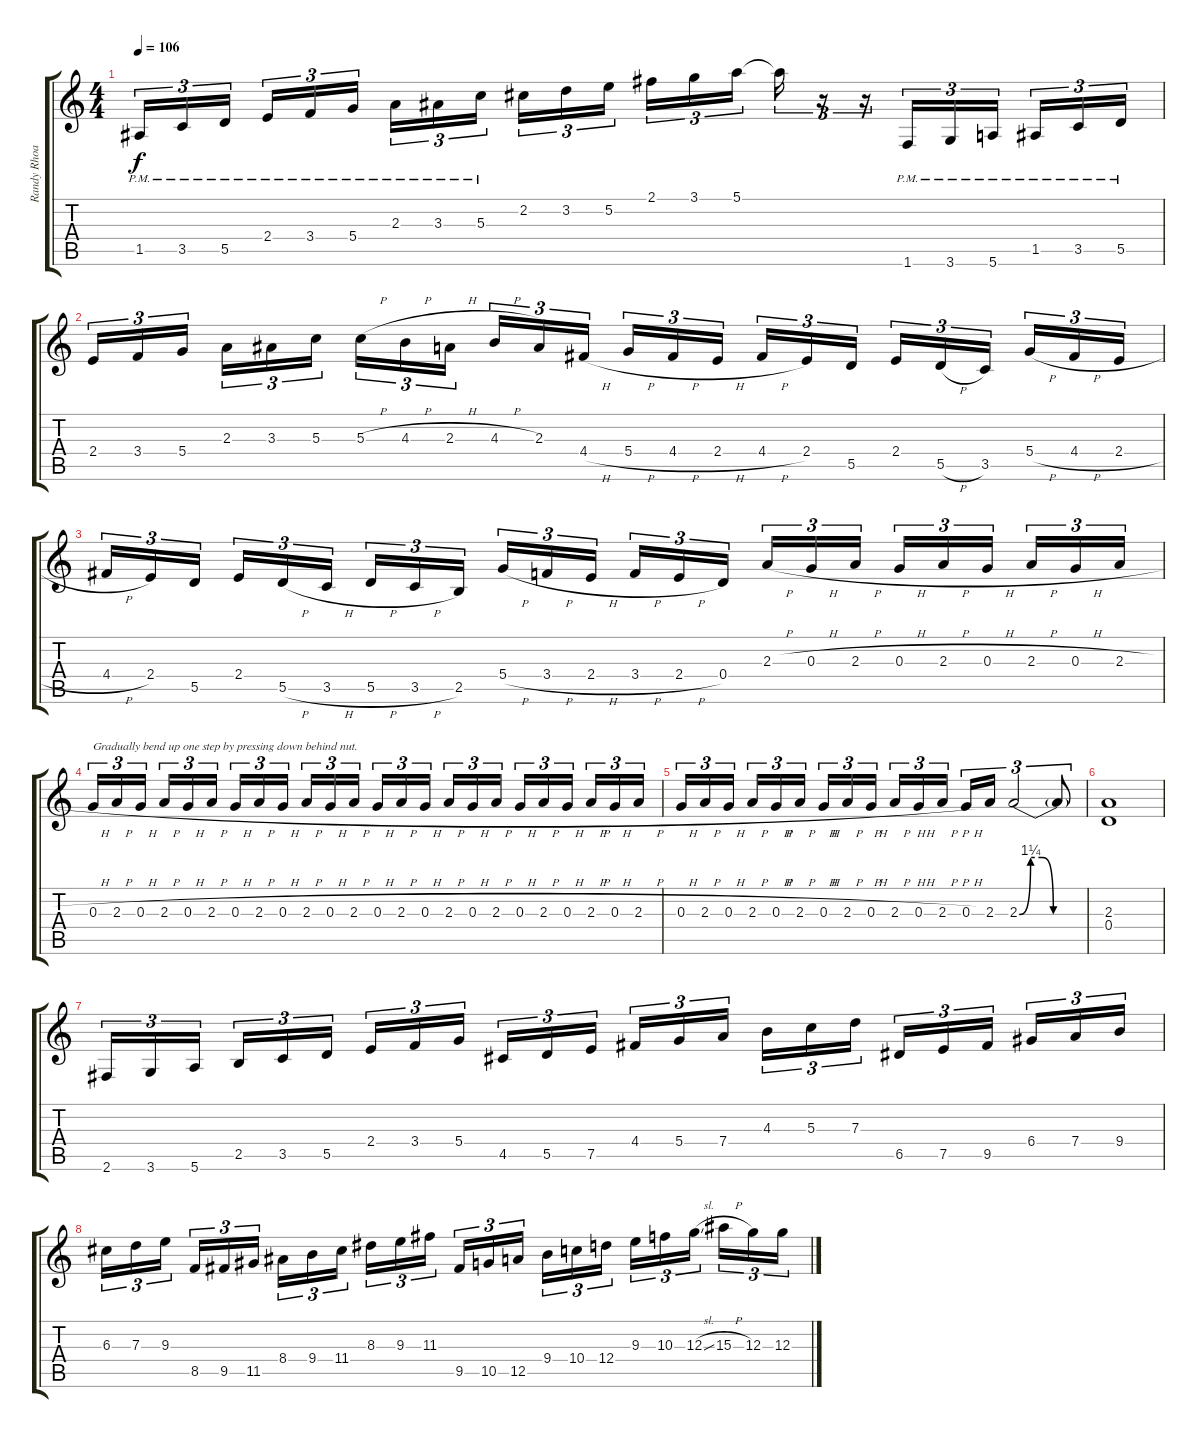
\track ("Randy Rhoads" "Randy Rhoa") {instrument overdrivenguitar}
\staff {score tabs}
\tuning (E4 B3 G3 D3 A2 E2) {hide}
\ts (4 4)
\tempo 106
\clef g2
\ks c
1.5{pm}.16{tu (3 2) dy f} 3.5{pm}.16{tu (3 2)} 5.5{pm}.16{tu (3 2) beam splitsecondary} 2.4{pm}.16{tu (3 2)} 3.4{pm}.16{tu (3 2)} 5.4{pm}.16{tu (3 2)} 2.3{pm}.16{tu (3 2)} 3.3{pm}.16{tu (3 2)} 5.3{pm}.16{tu (3 2) beam splitsecondary} 2.2.16{tu (3 2)} 3.2.16{tu (3 2)} 5.2.16{tu (3 2)} 2.1.16{tu (3 2)} 3.1.16{tu (3 2)} 5.1.16{tu (3 2) beam splitsecondary} 5.1{t}.16{tu (3 2)} r.16{tu (3 2)} r.16{tu (3 2)} 1.6{pm}.16{tu (3 2)} 3.6{pm}.16{tu (3 2)} 5.6{pm}.16{tu (3 2) beam splitsecondary} 1.5{pm}.16{tu (3 2)} 3.5{pm}.16{tu (3 2)} 5.5{pm}.16{tu (3 2)} |
2.4.16{tu (3 2)} 3.4.16{tu (3 2)} 5.4.16{tu (3 2) beam splitsecondary} 2.3.16{tu (3 2)} 3.3.16{tu (3 2)} 5.3.16{tu (3 2)} 5.3{h}.16{tu (3 2)} 4.3{h}.16{tu (3 2)} 2.3{h}.16{tu (3 2) beam splitsecondary} 4.3{h}.16{tu (3 2)} 2.3.16{tu (3 2)} 4.4{h}.16{tu (3 2)} 5.4{h}.16{tu (3 2)} 4.4{h}.16{tu (3 2)} 2.4{h}.16{tu (3 2) beam splitsecondary} 4.4{h}.16{tu (3 2)} 2.4.16{tu (3 2)} 5.5.16{tu (3 2)} 2.4.16{tu (3 2)} 5.5{h}.16{tu (3 2)} 3.5.16{tu (3 2) beam splitsecondary} 5.4{h}.16{tu (3 2)} 4.4{h}.16{tu (3 2)} 2.4{h}.16{tu (3 2)} |
4.4{h}.16{tu (3 2)} 2.4.16{tu (3 2)} 5.5.16{tu (3 2) beam splitsecondary} 2.4.16{tu (3 2)} 5.5{h}.16{tu (3 2)} 3.5{h}.16{tu (3 2)} 5.5{h}.16{tu (3 2)} 3.5{h}.16{tu (3 2)} 2.5.16{tu (3 2) beam splitsecondary} 5.4{h}.16{tu (3 2)} 3.4{h}.16{tu (3 2)} 2.4{h}.16{tu (3 2)} 3.4{h}.16{tu (3 2)} 2.4{h}.16{tu (3 2)} 0.4.16{tu (3 2) beam splitsecondary} 2.3{h}.16{tu (3 2)} 0.3{h}.16{tu (3 2)} 2.3{h}.16{tu (3 2)} 0.3{h}.16{tu (3 2)} 2.3{h}.16{tu (3 2)} 0.3{h}.16{tu (3 2) beam splitsecondary} 2.3{h}.16{tu (3 2)} 0.3{h}.16{tu (3 2)} 2.3{h}.16{tu (3 2)} |
0.3{h}.16{tu (3 2) txt "Gradually bend up one step by pressing down behind nut."} 2.3{h}.16{tu (3 2)} 0.3{h}.16{tu (3 2) beam splitsecondary} 2.3{h}.16{tu (3 2)} 0.3{h}.16{tu (3 2)} 2.3{h}.16{tu (3 2)} 0.3{h}.16{tu (3 2)} 2.3{h}.16{tu (3 2)} 0.3{h}.16{tu (3 2) beam splitsecondary} 2.3{h}.16{tu (3 2)} 0.3{h}.16{tu (3 2)} 2.3{h}.16{tu (3 2)} 0.3{h}.16{tu (3 2)} 2.3{h}.16{tu (3 2)} 0.3{h}.16{tu (3 2) beam splitsecondary} 2.3{h}.16{tu (3 2)} 0.3{h}.16{tu (3 2)} 2.3{h}.16{tu (3 2)} 0.3{h}.16{tu (3 2)} 2.3{h}.16{tu (3 2)} 0.3{h}.16{tu (3 2) beam splitsecondary} 2.3{h}.16{tu (3 2)} 0.3{h}.16{tu (3 2)} 2.3{h}.16{tu (3 2)} |
0.3{h}.16{tu (3 2)} 2.3{h}.16{tu (3 2)} 0.3{h}.16{tu (3 2) beam splitsecondary} 2.3{h}.16{tu (3 2)} 0.3{h}.16{tu (3 2)} 2.3{h}.16{tu (3 2)} 0.3{h}.16{tu (3 2)} 2.3{h}.16{tu (3 2)} 0.3{h}.16{tu (3 2) beam splitsecondary} 2.3{h}.16{tu (3 2)} 0.3{h}.16{tu (3 2)} 2.3{h}.16{tu (3 2)} 0.3{h}.16{tu (3 2)} 2.3.16{tu (3 2)} 2.3{be (custom 0 0 10 5 20 5 30 0 60 0)}.2{tu (3 2)} 2.3{t}.8{tu (3 2)} |
(2.3 0.4).1 |
2.6.16{tu (3 2)} 3.6.16{tu (3 2)} 5.6.16{tu (3 2) beam splitsecondary} 2.5.16{tu (3 2)} 3.5.16{tu (3 2)} 5.5.16{tu (3 2)} 2.4.16{tu (3 2)} 3.4.16{tu (3 2)} 5.4.16{tu (3 2) beam splitsecondary} 4.5.16{tu (3 2)} 5.5.16{tu (3 2)} 7.5.16{tu (3 2)} 4.4.16{tu (3 2)} 5.4.16{tu (3 2)} 7.4.16{tu (3 2) beam splitsecondary} 4.3.16{tu (3 2)} 5.3.16{tu (3 2)} 7.3.16{tu (3 2)} 6.5.16{tu (3 2)} 7.5.16{tu (3 2)} 9.5.16{tu (3 2) beam splitsecondary} 6.4.16{tu (3 2)} 7.4.16{tu (3 2)} 9.4.16{tu (3 2)} |
6.3.16{tu (3 2)} 7.3.16{tu (3 2)} 9.3.16{tu (3 2) beam splitsecondary} 8.5.16{tu (3 2)} 9.5.16{tu (3 2)} 11.5.16{tu (3 2)} 8.4.16{tu (3 2)} 9.4.16{tu (3 2)} 11.4.16{tu (3 2) beam splitsecondary} 8.3.16{tu (3 2)} 9.3.16{tu (3 2)} 11.3.16{tu (3 2)} 9.5.16{tu (3 2)} 10.5.16{tu (3 2)} 12.5.16{tu (3 2) beam splitsecondary} 9.4.16{tu (3 2)} 10.4.16{tu (3 2)} 12.4.16{tu (3 2)} 9.3.16{tu (3 2)} 10.3.16{tu (3 2)} 12.3{sl}.16{tu (3 2) beam splitsecondary} 15.3{h}.16{tu (3 2)} 12.3.16{tu (3 2)} 12.3.16{tu (3 2)}
